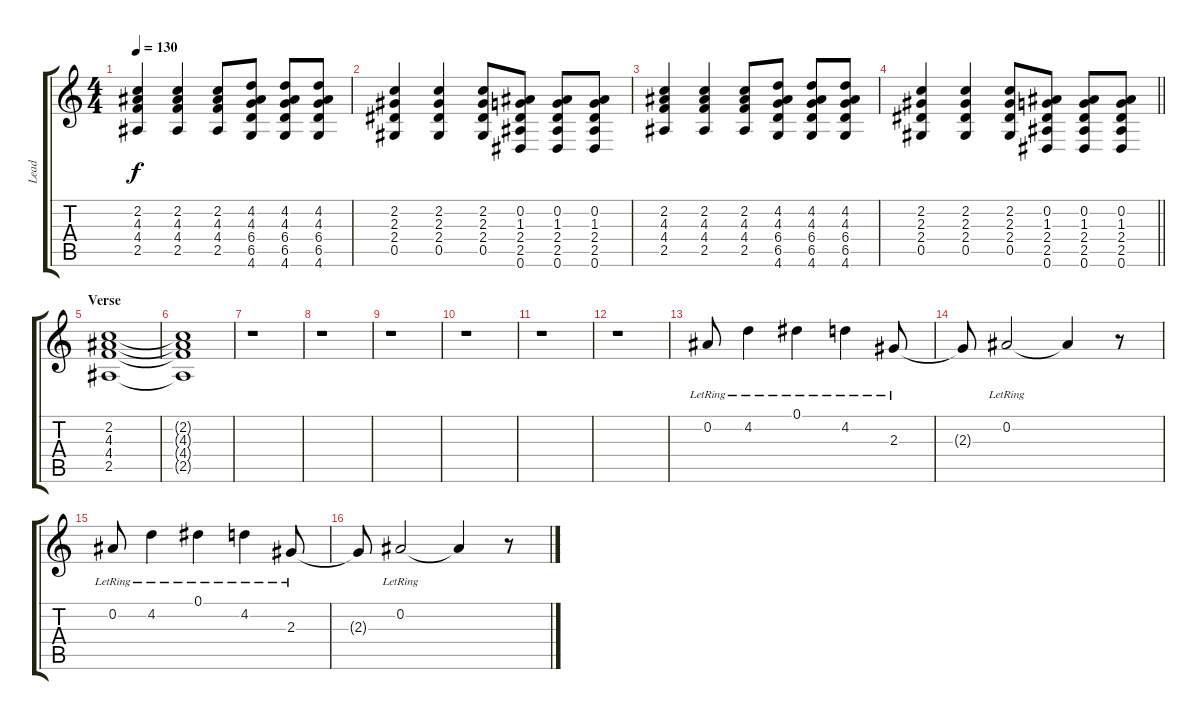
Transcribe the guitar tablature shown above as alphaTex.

\track ("Lead" "Lead") {instrument distortionguitar}
\staff {score tabs}
\tuning (Eb4 Bb3 Gb3 Db3 Ab2 Eb2) {hide}
\ts (4 4)
\tempo 130
\clef g2
\ks c
(2.2 4.3 4.4 2.5).4{dy f} (2.2 4.3 4.4 2.5).4 (2.2 4.3 4.4 2.5).8 (4.2 4.3 6.4 6.5 4.6).8 (4.2 4.3 6.4 6.5 4.6).8 (4.2 4.3 6.4 6.5 4.6).8 |
(2.2 2.3 2.4 0.5).4 (2.2 2.3 2.4 0.5).4 (2.2 2.3 2.4 0.5).8 (0.2 1.3 2.4 2.5 0.6).8 (0.2 1.3 2.4 2.5 0.6).8 (0.2 1.3 2.4 2.5 0.6).8 |
(2.2 4.3 4.4 2.5).4 (2.2 4.3 4.4 2.5).4 (2.2 4.3 4.4 2.5).8 (4.2 4.3 6.4 6.5 4.6).8 (4.2 4.3 6.4 6.5 4.6).8 (4.2 4.3 6.4 6.5 4.6).8 |
\barLineRight lightlight
(2.2 2.3 2.4 0.5).4 (2.2 2.3 2.4 0.5).4 (2.2 2.3 2.4 0.5).8 (0.2 1.3 2.4 2.5 0.6).8 (0.2 1.3 2.4 2.5 0.6).8 (0.2 1.3 2.4 2.5 0.6).8 |
\section ("" "Verse")
(2.2 4.3 4.4 2.5).1 |
(2.2{t} 4.3{t} 4.4{t} 2.5{t}).1 |
r.1 |
r.1 |
r.1 |
r.1 |
r.1 |
r.1 |
0.2{lr}.8 4.2{lr}.4 0.1{lr}.4 4.2{lr}.4 2.3{lr}.8 |
2.3{t}.8 0.2{lr}.2 0.2{t}.4 r.8 |
0.2{lr}.8 4.2{lr}.4 0.1{lr}.4 4.2{lr}.4 2.3{lr}.8 |
2.3{t}.8 0.2{lr}.2 0.2{t}.4 r.8
